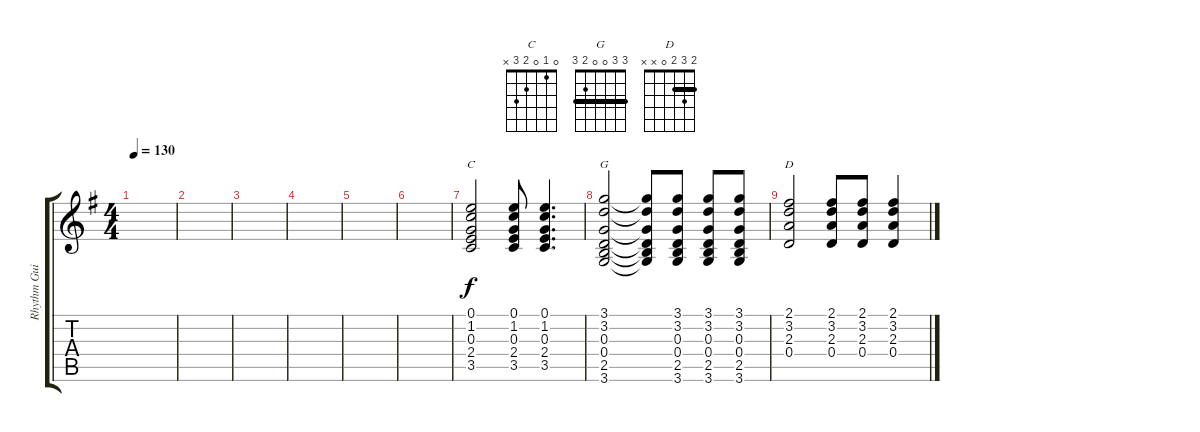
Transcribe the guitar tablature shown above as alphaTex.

\track ("Rhythm Guitar" "Rhythm Gui") {instrument acousticguitarsteel}
\staff {score tabs}
\tuning (E4 B3 G3 D3 A2 E2) {hide}
\chord ("C" 0 1 0 2 3 x)
\chord ("G" 3 3 0 0 2 3) {barre 3}
\chord ("D" 2 3 2 0 x x) {barre 2}
\ts (4 4)
\tempo 130
\clef g2
\ks g
|
|
|
|
|
|
(0.1 1.2 0.3 2.4 3.5).2{ch "C" volume 2} (0.1 1.2 0.3 2.4 3.5).8 (0.1 1.2 0.3 2.4 3.5).4{d} |
(3.1 3.2 0.3 0.4 2.5 3.6).2{ch "G"} (3.1{t} 3.2{t} 0.3{t} 0.4{t} 2.5{t} 3.6{t}).8 (3.1 3.2 0.3 0.4 2.5 3.6).8 (3.1 3.2 0.3 0.4 2.5 3.6).8 (3.1 3.2 0.3 0.4 2.5 3.6).8 |
(2.1 3.2 2.3 0.4).2{ch "D"} (2.1 3.2 2.3 0.4).8 (2.1 3.2 2.3 0.4).8 (2.1 3.2 2.3 0.4).4
